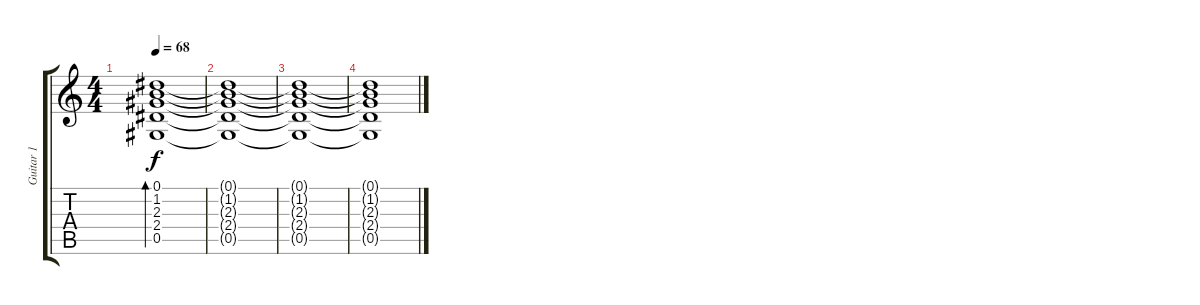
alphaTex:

\track ("Guitar 1" "Guitar 1") {instrument acousticguitarsteel}
\staff {score tabs}
\tuning (Eb4 Bb3 Gb3 Db3 Ab2 Eb2) {hide}
\ts (4 4)
\tempo 68
\clef g2
\ks c
(0.1 1.2 2.3 2.4 0.5).1{bd 240 dy f} |
(0.1{t} 1.2{t} 2.3{t} 2.4{t} 0.5{t}).1 |
(0.1{t} 1.2{t} 2.3{t} 2.4{t} 0.5{t}).1 |
(0.1{t} 1.2{t} 2.3{t} 2.4{t} 0.5{t}).1
